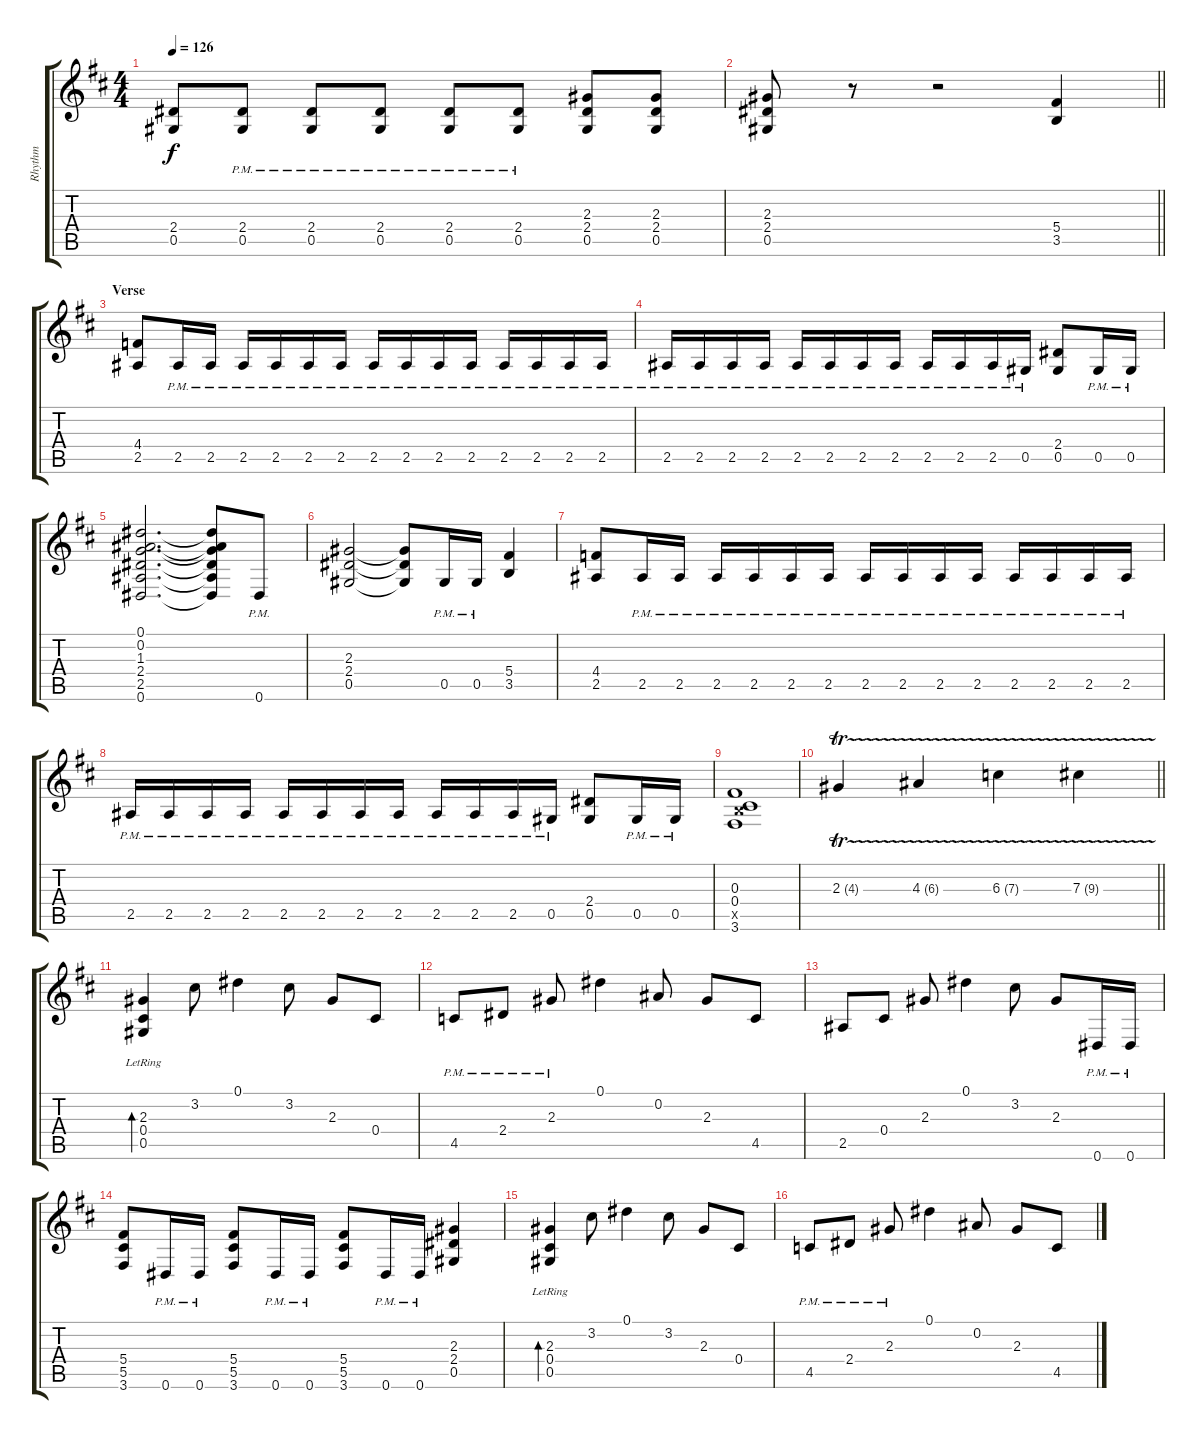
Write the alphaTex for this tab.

\track ("Rhythm" "Rhythm") {instrument distortionguitar}
\staff {score tabs}
\tuning (Eb4 Bb3 Gb3 Db3 Ab2 Eb2) {hide}
\ts (4 4)
\tempo 126
\clef g2
\ks d
(2.4 0.5).8{dy f} (2.4{pm} 0.5{pm}).8 (2.4{pm} 0.5{pm}).8 (2.4{pm} 0.5{pm}).8 (2.4{pm} 0.5{pm}).8 (2.4{pm} 0.5{pm}).8 (2.3 2.4 0.5).8 (2.3 2.4 0.5).8 |
\barLineRight lightlight
(2.3 2.4 0.5).8 r.8 r.2 (5.4 3.5).4 |
\section ("" "Verse")
(4.4 2.5).8 2.5{pm}.16 2.5{pm}.16 2.5{pm}.16 2.5{pm}.16 2.5{pm}.16 2.5{pm}.16 2.5{pm}.16 2.5{pm}.16 2.5{pm}.16 2.5{pm}.16 2.5{pm}.16 2.5{pm}.16 2.5{pm}.16 2.5{pm}.16 |
2.5{pm}.16 2.5{pm}.16 2.5{pm}.16 2.5{pm}.16 2.5{pm}.16 2.5{pm}.16 2.5{pm}.16 2.5{pm}.16 2.5{pm}.16 2.5{pm}.16 2.5{pm}.16 0.5{pm}.16 (2.4 0.5).8 0.5{pm}.16 0.5{pm}.16 |
(0.1 0.2 1.3 2.4 2.5 0.6).2{d} (0.1{t} 0.2{t} 1.3{t} 2.4{t} 2.5{t} 0.6{t}).8 0.6{pm}.8 |
(2.3 2.4 0.5).2 (2.3{t} 2.4{t} 0.5{t}).8 0.5{pm}.16 0.5{pm}.16 (5.4 3.5).4 |
(4.4 2.5).8 2.5{pm}.16 2.5{pm}.16 2.5{pm}.16 2.5{pm}.16 2.5{pm}.16 2.5{pm}.16 2.5{pm}.16 2.5{pm}.16 2.5{pm}.16 2.5{pm}.16 2.5{pm}.16 2.5{pm}.16 2.5{pm}.16 2.5{pm}.16 |
2.5{pm}.16 2.5{pm}.16 2.5{pm}.16 2.5{pm}.16 2.5{pm}.16 2.5{pm}.16 2.5{pm}.16 2.5{pm}.16 2.5{pm}.16 2.5{pm}.16 2.5{pm}.16 0.5{pm}.16 (2.4 0.5).8 0.5{pm}.16 0.5{pm}.16 |
(0.3 0.4 3.5{x} 3.6).1 |
\barLineRight lightlight
2.3{tr (4 32)}.4 4.3{tr (6 32)}.4 6.3{tr (7 32)}.4 7.3{tr (9 32)}.4 |
(2.3{lr} 0.4{lr} 0.5{lr}).4{bd 480} 3.2.8 0.1.4 3.2.8 2.3.8 0.4.8 |
4.5{pm}.8 2.4{pm}.8 2.3{pm}.8 0.1.4 0.2.8 2.3.8 4.5.8 |
2.5.8 0.4.8 2.3.8 0.1.4 3.2.8 2.3.8 0.6{pm}.16 0.6{pm}.16 |
(5.4 5.5 3.6).8 0.6{pm}.16 0.6{pm}.16 (5.4 5.5 3.6).8 0.6{pm}.16 0.6{pm}.16 (5.4 5.5 3.6).8 0.6{pm}.16 0.6{pm}.16 (2.3 2.4 0.5).4 |
(2.3{lr} 0.4{lr} 0.5{lr}).4{bd 480} 3.2.8 0.1.4 3.2.8 2.3.8 0.4.8 |
4.5{pm}.8 2.4{pm}.8 2.3{pm}.8 0.1.4 0.2.8 2.3.8 4.5.8
